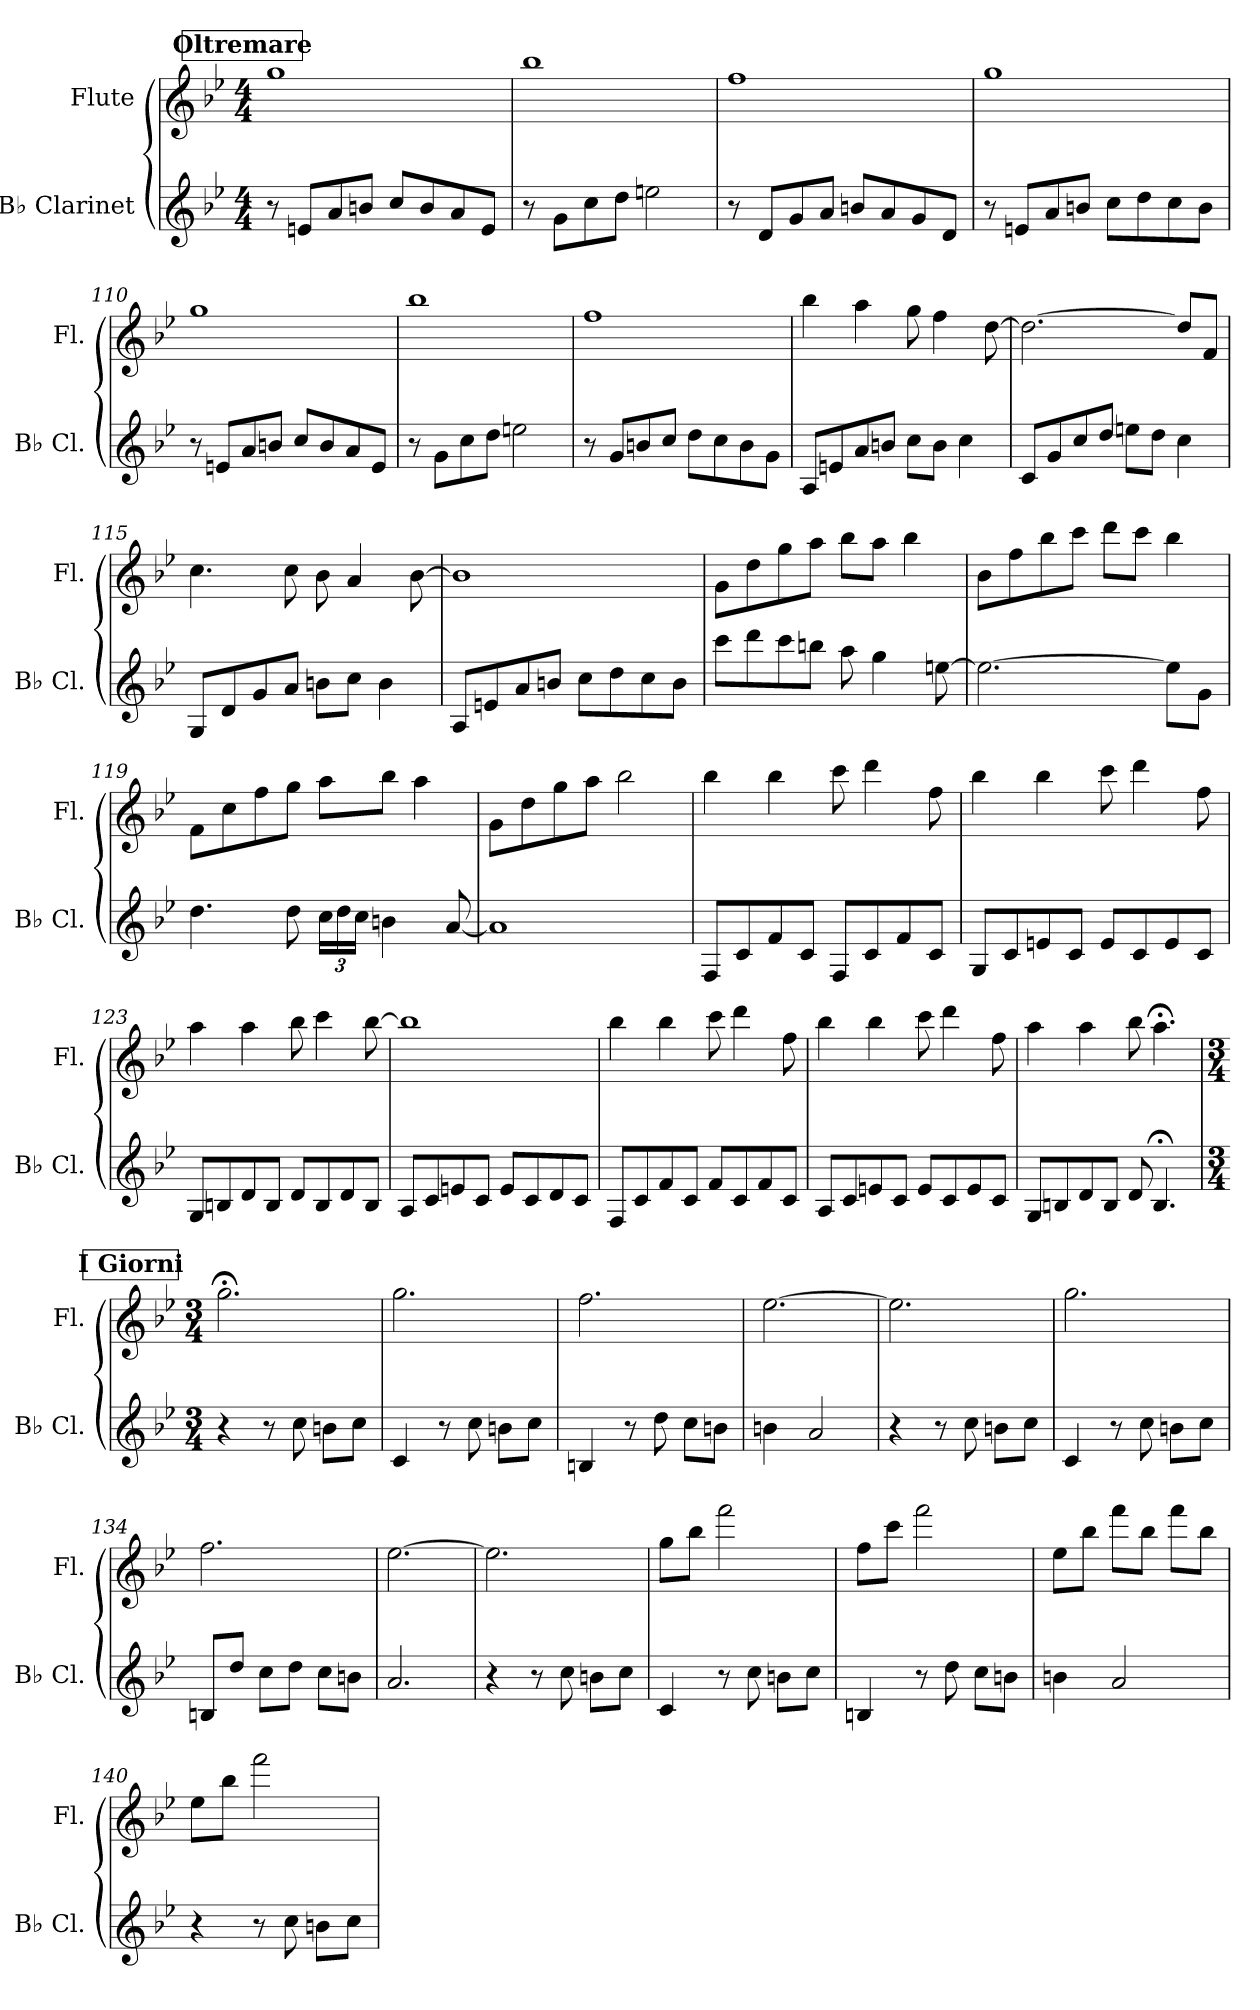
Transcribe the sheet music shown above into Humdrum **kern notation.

**kern	**kern
*part2	*part1
*staff2	*staff1
*I"B♭ Clarinet	*I"Flute
*I'B♭ Cl.	*I'Fl.
*clefG2	*clefG2
*ITrd1c2	*
*k[b-e-a-d-]	*k[b-e-]
*M4/4	*M4/4
!!LO:REH:place=s1:a:fs=9:t=Oltremare
=106	=106
8r	1gg
8dn/L	.
8g/	.
8an/J	.
8b-/L	.
8a/	.
8g/	.
8d/J	.
=107	=107
8r	1bb-
8f\L	.
8b-\	.
8cc\J	.
2ddn\	.
=108	=108
8r	1ff
8c/L	.
8f/	.
8g/J	.
8an/L	.
8g/	.
8f/	.
8c/J	.
=109	=109
8r	1gg
8dn/L	.
8g/	.
8an/J	.
8b-\L	.
8cc\	.
8b-\	.
8a\J	.
=110	=110
8r	1gg
8dn/L	.
8g/	.
8an/J	.
8b-/L	.
8a/	.
8g/	.
8d/J	.
!!LO:LB:g=z
=111	=111
8r	1bb-
8f\L	.
8b-\	.
8cc\J	.
2ddn\	.
=112	=112
8r	1ff
8f/L	.
8an/	.
8b-/J	.
8cc\L	.
8b-\	.
8a\	.
8f\J	.
=113	=113
8G/L	4bb-\
8dn/	.
8g/	4aa\
8an/J	.
8b-\L	8gg\
8a\J	4ff\
4b-\	.
.	[8dd\
=114	=114
8B-/L	2.dd\_
8f/	.
8b-/	.
8cc/J	.
8ddn\L	.
8cc\J	.
4b-\	8dd/L]
.	8f/J
=115	=115
8F/L	4.cc\
8c/	.
8f/	.
8g/J	8cc\
8an\L	8b-\
8b-\J	4a/
4a\	.
.	[8b-\
=116	=116
8G/L	1b-]
8dn/	.
8g/	.
8an/J	.
8b-\L	.
8cc\	.
8b-\	.
8a\J	.
!!LO:LB:g=z
=117	=117
8bb-\L	8g\L
8ccc\	8dd\
8bb-\	8gg\
8aan\J	8aa\J
8gg\	8bb-\L
4ff\	8aa\J
.	4bb-\
[8ddn\	.
=118	=118
2.dd\_	8b-\L
.	8ff\
.	8bb-\
.	8ccc\J
.	8ddd\L
.	8ccc\J
8dd\L]	4bb-\
8f\J	.
=119	=119
4.cc\	8f\L
.	8cc\
.	8ff\
8cc\	8gg\J
*Xbrackettup	*
24b-\LL	8aa\L
24cc\	.
24b-\JJ	.
4an\	8bb-\J
.	4aa\
[8g/	.
=120	=120
1g]	8g\L
.	8dd\
.	8gg\
.	8aa\J
.	2bb-\
=121	=121
8E-/L	4bb-\
8B-/	.
8e-/	4bb-\
8B-/J	.
8E-/L	8ccc\
8B-/	4ddd\
8e-/	.
8B-/J	8ff\
!!LO:PB:g=z
=122	=122
8F/L	4bb-\
8B-/	.
8dn/	4bb-\
8B-/J	.
8d/L	8ccc\
8B-/	4ddd\
8d/	.
8B-/J	8ff\
=123	=123
8F/L	4aa\
8An/	.
8c/	4aa\
8A/J	.
8c/L	8bb-\
8A/	4ccc\
8c/	.
8A/J	[8bb-\
=124	=124
8G/L	1bb-]
8B-/	.
8dn/	.
8B-/J	.
8d/L	.
8B-/	.
8c/	.
8B-/J	.
=125	=125
8E-/L	4bb-\
8B-/	.
8e-/	4bb-\
8B-/J	.
8e-/L	8ccc\
8B-/	4ddd\
8e-/	.
8B-/J	8ff\
=126	=126
8G/L	4bb-\
8B-/	.
8dn/	4bb-\
8B-/J	.
8d/L	8ccc\
8B-/	4ddd\
8d/	.
8B-/J	8ff\
!!LO:LB:g=z
=127	=127
8F/L	4aa\
8An/	.
8c/	4aa\
8A/J	.
8c/	8bb-\
4.A;</	4.aa;<\
!!LO:REH:place=s1:a:fs=9:t=I Giorni
=128	=128
*M3/4	*M3/4
4r	2.gg;<\
8r	.
8b-\	.
8an\L	.
8b-\J	.
=129	=129
4B-/	2.gg\
8r	.
8b-\	.
8an\L	.
8b-\J	.
=130	=130
4An/	2.ff\
8r	.
8cc\	.
8b-\L	.
8an\J	.
=131	=131
4an\	[2.ee-\
2g/	.
=132	=132
4r	2.ee-\]
8r	.
8b-\	.
8an\L	.
8b-\J	.
=133	=133
4B-/	2.gg\
8r	.
8b-\	.
8an\L	.
8b-\J	.
=134	=134
8An/L	2.ff\
8cc/J	.
8b-\L	.
8cc\J	.
8b-\L	.
8an\J	.
=135	=135
2.g/	[2.ee-\
!!LO:LB:g=z
=136	=136
4r	2.ee-\]
8r	.
8b-\	.
8an\L	.
8b-\J	.
=137	=137
4B-/	8gg\L
.	8bb-\J
8r	2fff\
8b-\	.
8an\L	.
8b-\J	.
=138	=138
4An/	8ff\L
.	8ccc\J
8r	2fff\
8cc\	.
8b-\L	.
8an\J	.
=139	=139
4an\	8ee-\L
.	8bb-\J
2g/	8fff\L
.	8bb-\J
.	8fff\L
.	8bb-\J
=140	=140
4r	8ee-\L
.	8bb-\J
8r	2fff\
8b-\	.
8an\L	.
8b-\J	.
=	=
*-	*-
